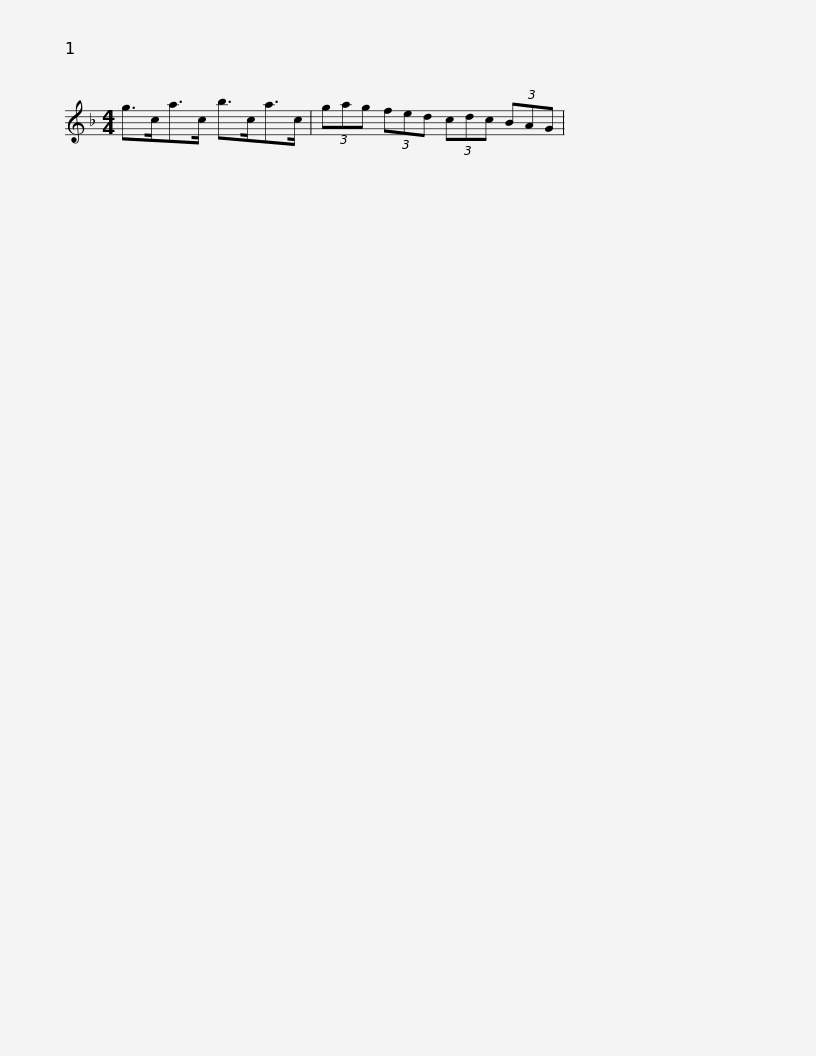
X:1
L:1/8
M:4/4
I:linebreak $
K:F
V:1 treble
V:1
 g>ca>c b>ca>c | (3gag (3fed (3cdc (3BAG | %2
